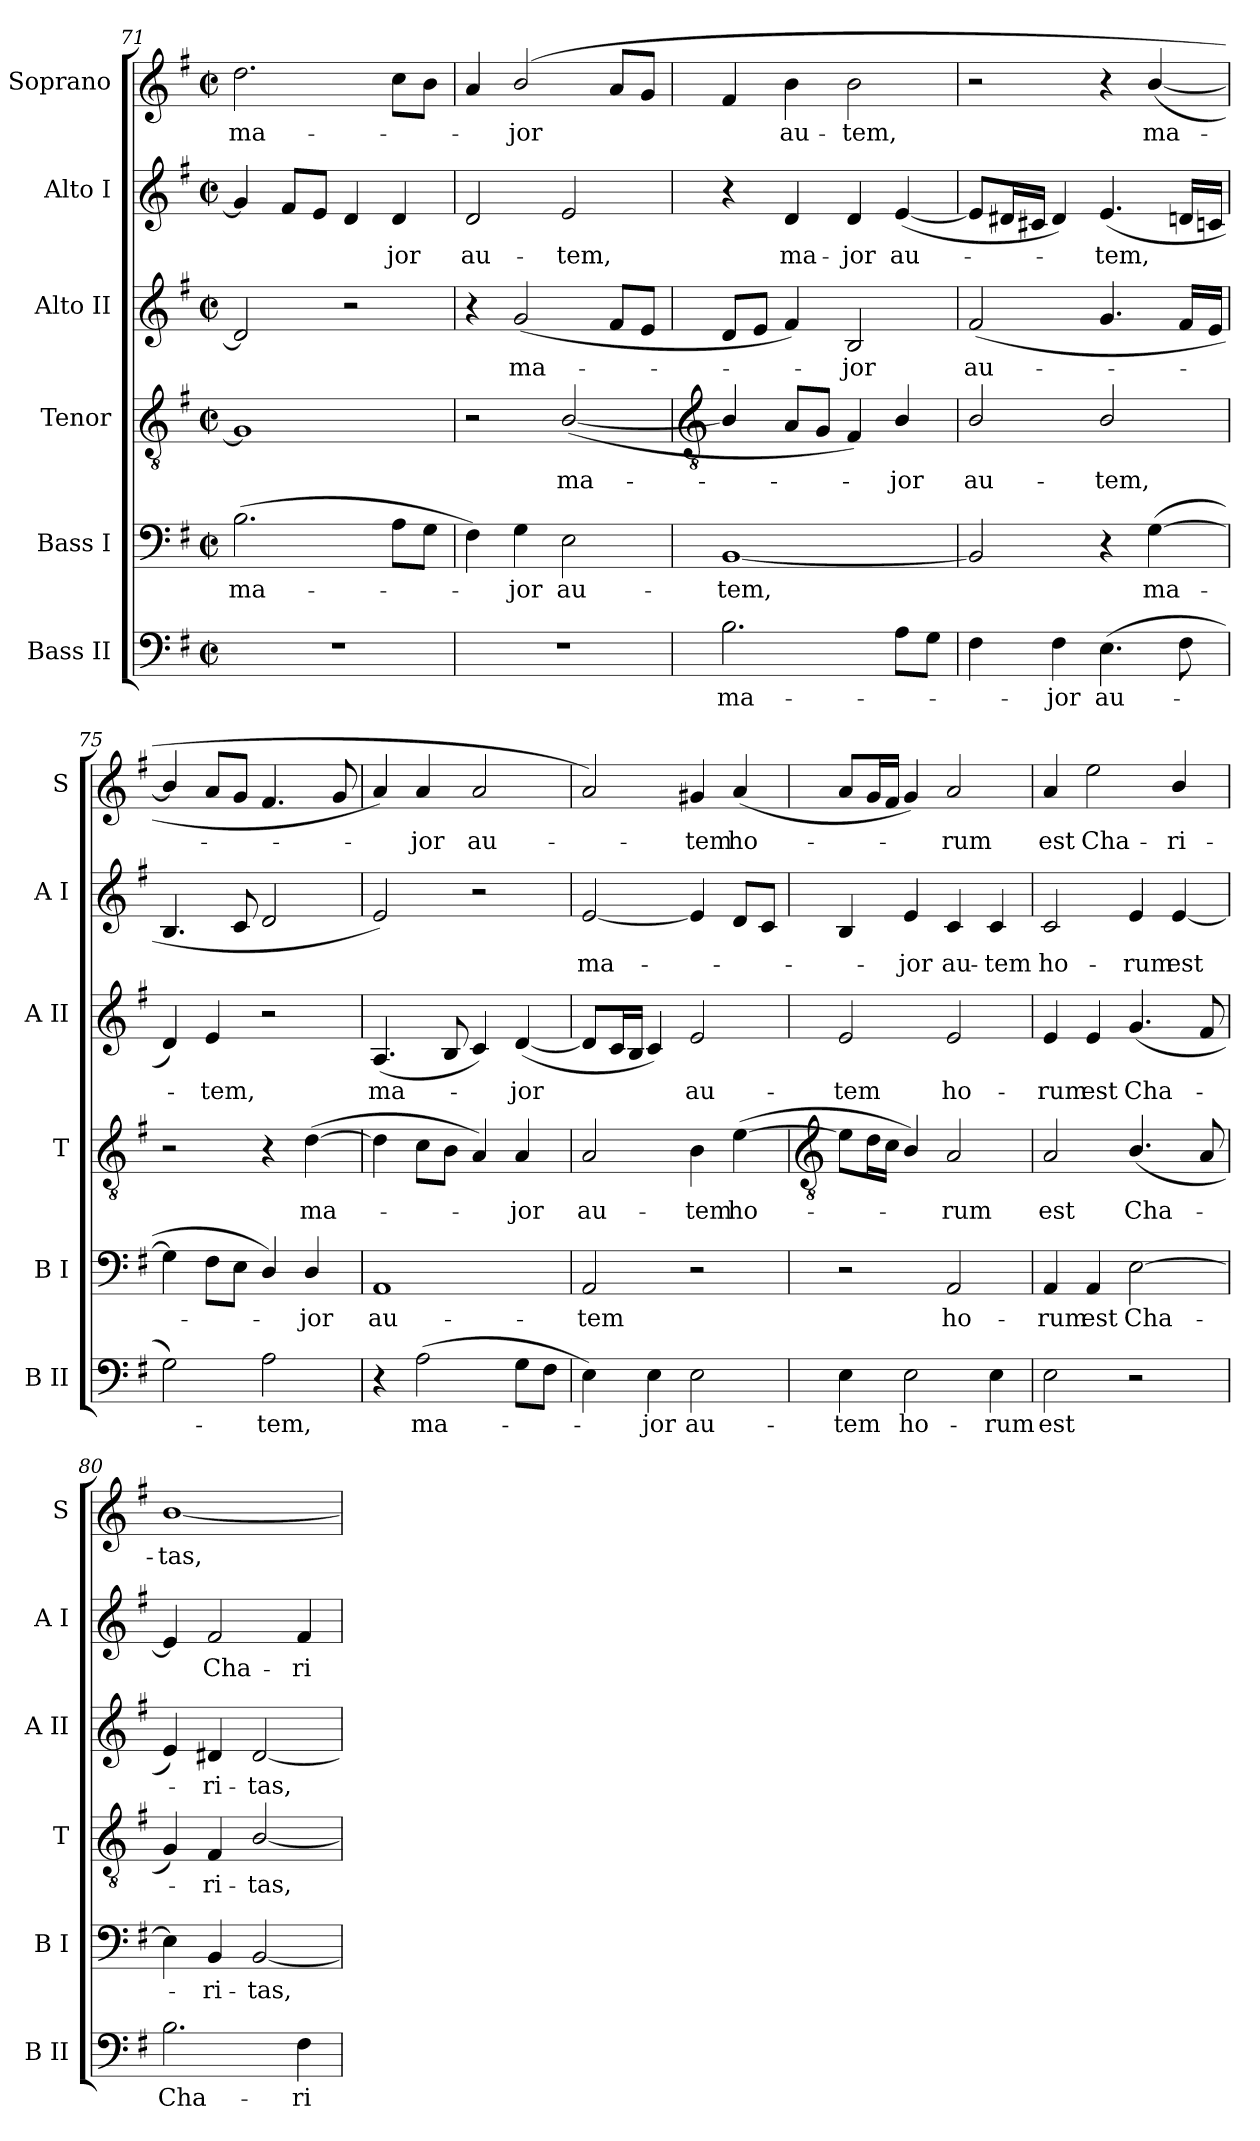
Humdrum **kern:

**kern	**text	**kern	**text	**kern	**text	**kern	**text	**kern	**text	**kern	**text
*part6	*part6	*part5	*part5	*part4	*part4	*part3	*part3	*part2	*part2	*part1	*part1
*staff6	*staff6	*staff5	*staff5	*staff4	*staff4	*staff3	*staff3	*staff2	*staff2	*staff1	*staff1
*I"Bass II	*	*I"Bass I	*	*I"Tenor	*	*I"Alto II	*	*I"Alto I	*	*I"Soprano	*
*I'B II	*	*I'B I	*	*I'T	*	*I'A II	*	*I'A I	*	*I'S	*
*clefF4	*	*clefF4	*	*clefGv2	*	*clefG2	*	*clefG2	*	*clefG2	*
*k[f#]	*	*k[f#]	*	*k[f#]	*	*k[f#]	*	*k[f#]	*	*k[f#]	*
*G:	*	*G:	*	*G:	*	*G:	*	*G:	*	*G:	*
*M2/2	*	*M2/2	*	*M2/2	*	*M2/2	*	*M2/2	*	*M2/2	*
*met(c|)	*	*met(c|)	*	*met(c|)	*	*met(c|)	*	*met(c|)	*	*met(c|)	*
=71	=71	=71	=71	=71	=71	=71	=71	=71	=71	=71	=71
!	!	!	!LO:LY:b	!	!	!	!	!	!	!	!LO:LY:b
1r	.	(>2.B	ma-	1G]	.	2d]	.	4g]	.	2.dd	ma-
.	.	.	.	.	.	.	.	8f#L	.	.	.
.	.	.	.	.	.	.	.	8eJ	.	.	.
.	.	.	.	.	.	2r	.	4d	.	.	.
!	!	!	!	!	!	!	!	!	!LO:LY:b	!	!
.	.	8AL	.	.	.	.	.	4d	jor	8ccL	.
.	.	8GJ	.	.	.	.	.	.	.	8bJ	.
=72	=72	=72	=72	=72	=72	=72	=72	=72	=72	=72	=72
!	!	!	!	!	!	!	!	!	!LO:LY:b	!	!
1r	.	4F#)	.	2r	.	4r	.	2d	au-	4a	.
!	!	!	!LO:LY:b	!	!	!	!LO:LY:b	!	!	!	!LO:LY:b
.	.	4G	jor	.	.	(<2g	ma-	.	.	(<2b/	jor
!	!	!	!LO:LY:b	!	!LO:LY:b	!	!	!	!LO:LY:b	!	!
.	.	2E	au-	(<[2B/	ma-	.	.	2e	-tem,	.	.
.	.	.	.	.	.	8f#L	.	.	.	8aL	.
.	.	.	.	.	.	8eJ	.	.	.	8gJ	.
!!LO:LB:g=z
=73	=73	=73	=73	=73	=73	=73	=73	=73	=73	=73	=73
*	*	*	*	*clefGv2	*	*	*	*	*	*	*
!	!LO:LY:b	!	!LO:LY:b	!	!	!	!	!	!	!	!
2.B	ma-	[1BB	-tem,	4B/]	.	8dL	.	4r	.	4f#	.
.	.	.	.	.	.	8eJ	.	.	.	.	.
!	!	!	!	!	!	!	!	!	!LO:LY:b	!	!LO:LY:b
.	.	.	.	8AL	.	4f#)	.	4d	ma-	4b	au-
.	.	.	.	8GJ	.	.	.	.	.	.	.
!	!	!	!	!	!	!	!LO:LY:b	!	!LO:LY:b	!	!LO:LY:b
.	.	.	.	4F#)	.	2B	jor	4d	-jor	2b	-tem,
!	!	!	!	!	!LO:LY:b	!	!	!	!LO:LY:b	!	!
8AL	.	.	.	4B/	jor	.	.	(<[4e	au-	.	.
8GJ	.	.	.	.	.	.	.	.	.	.	.
=74	=74	=74	=74	=74	=74	=74	=74	=74	=74	=74	=74
!	!	!	!	!	!LO:LY:b	!	!LO:LY:b	!	!	!	!
4F#	.	2BB]	.	2B/	au-	(<2f#	au-	8eL]	.	2r	.
.	.	.	.	.	.	.	.	16d#XL	.	.	.
.	.	.	.	.	.	.	.	16c#XJJ	.	.	.
!	!LO:LY:b	!	!	!	!	!	!	!	!	!	!
4F#	jor	.	.	.	.	.	.	4d#)	.	.	.
!	!LO:LY:b	!	!	!	!LO:LY:b	!	!	!	!LO:LY:b	!	!
(>4.E	au-	4r	.	2B/	-tem,	4.g	.	(<4.e	tem,	4r	.
!	!	!	!LO:LY:b	!	!	!	!	!	!	!	!LO:LY:b
.	.	(>[4G	ma-	.	.	.	.	.	.	(<[4b/	ma-
8F#	.	.	.	.	.	16f#LL	.	16dnLL	.	.	.
.	.	.	.	.	.	16eJJ	.	16cnJJ	.	.	.
=75	=75	=75	=75	=75	=75	=75	=75	=75	=75	=75	=75
2G)	.	4G]	.	2r	.	4d)	.	4.B	.	4b/]	.
!	!	!	!	!	!	!	!LO:LY:b	!	!	!	!
.	.	8F#L	.	.	.	4e	tem,	.	.	8aL	.
.	.	8EJ	.	.	.	.	.	8c	.	8gJ	.
!	!LO:LY:b	!	!	!	!	!	!	!	!	!	!
2A	tem,	4D/)	.	4r	.	2r	.	2d	.	4.f#	.
!	!	!	!LO:LY:b	!	!LO:LY:b	!	!	!	!	!	!
.	.	4D/	jor	(>[4d	ma-	.	.	.	.	.	.
.	.	.	.	.	.	.	.	.	.	8g	.
=76	=76	=76	=76	=76	=76	=76	=76	=76	=76	=76	=76
!	!	!	!LO:LY:b	!	!	!	!LO:LY:b	!	!	!	!
4r	.	1AA	au-	4d]	.	(<4.A	ma-	2e)	.	4a)	.
!	!LO:LY:b	!	!	!	!	!	!	!	!	!	!LO:LY:b
(>2A	ma-	.	.	8cL	.	.	.	.	.	4a	jor
.	.	.	.	8BJ	.	8B	.	.	.	.	.
!	!	!	!	!	!	!	!	!	!	!	!LO:LY:b
.	.	.	.	4A)	.	4c)	.	2r	.	2a	au-
!	!	!	!	!	!LO:LY:b	!	!LO:LY:b	!	!	!	!
8GL	.	.	.	4A	jor	(<[4d	jor	.	.	.	.
8F#J	.	.	.	.	.	.	.	.	.	.	.
=77	=77	=77	=77	=77	=77	=77	=77	=77	=77	=77	=77
!	!	!	!LO:LY:b	!	!LO:LY:b	!	!	!	!LO:LY:b	!	!
4E)	.	2AA	-tem	2A	au-	8dL]	.	[2e	ma-	2a)	.
.	.	.	.	.	.	16cL	.	.	.	.	.
.	.	.	.	.	.	16BJJ	.	.	.	.	.
!	!LO:LY:b	!	!	!	!	!	!	!	!	!	!
4E	jor	.	.	.	.	4c)	.	.	.	.	.
!	!LO:LY:b	!	!	!	!LO:LY:b	!	!LO:LY:b	!	!	!	!LO:LY:b
2E	au-	2r	.	4B	-tem	2e	au-	4e]	.	4g#X	tem
!	!	!	!	!	!LO:LY:b	!	!	!	!	!	!LO:LY:b
.	.	.	.	(>[4e	ho-	.	.	8dL	.	(<4a	ho-
.	.	.	.	.	.	.	.	8cJ	.	.	.
!!LO:LB:g=z
=78	=78	=78	=78	=78	=78	=78	=78	=78	=78	=78	=78
*	*	*	*	*clefGv2	*	*	*	*	*	*	*
!	!LO:LY:b	!	!	!	!	!	!LO:LY:b	!	!	!	!
4E	-tem	2r	.	8eL]	.	2e	-tem	4B	.	8aL	.
.	.	.	.	16dL	.	.	.	.	.	16gL	.
.	.	.	.	16cJJ	.	.	.	.	.	16f#JJ	.
!	!LO:LY:b	!	!	!	!	!	!	!	!LO:LY:b	!	!
2E	ho-	.	.	4B/)	.	.	.	4e	jor	4g)	.
!	!	!	!LO:LY:b	!	!LO:LY:b	!	!LO:LY:b	!	!LO:LY:b	!	!LO:LY:b
.	.	2AA	ho-	2A	rum	2e	ho-	4c	au-	2a	rum
!	!LO:LY:b	!	!	!	!	!	!	!	!LO:LY:b	!	!
4E	-rum	.	.	.	.	.	.	4c	-tem	.	.
=79	=79	=79	=79	=79	=79	=79	=79	=79	=79	=79	=79
!	!LO:LY:b	!	!LO:LY:b	!	!LO:LY:b	!	!LO:LY:b	!	!LO:LY:b	!	!LO:LY:b
2E	est	4AA	-rum	2A	est	4e	-rum	2c	ho-	4a	est
!	!	!	!LO:LY:b	!	!	!	!LO:LY:b	!	!	!	!LO:LY:b
.	.	4AA	est	.	.	4e	est	.	.	2ee	Cha-
!	!	!	!LO:LY:b	!	!LO:LY:b	!	!LO:LY:b	!	!LO:LY:b	!	!
2r	.	[2E	Cha-	(<4.B/	Cha-	(<4.g	Cha-	4e	-rum	.	.
!	!	!	!	!	!	!	!	!	!LO:LY:b	!	!LO:LY:b
.	.	.	.	.	.	.	.	[4e	est	4b/	-ri-
.	.	.	.	8A	.	8f#	.	.	.	.	.
=80	=80	=80	=80	=80	=80	=80	=80	=80	=80	=80	=80
!	!LO:LY:b	!	!	!	!	!	!	!	!	!	!LO:LY:b
2.B	Cha-	4E]	.	4G)	.	4e)	.	4e]	.	[1b/	-tas,
!	!	!	!LO:LY:b	!	!LO:LY:b	!	!LO:LY:b	!	!LO:LY:b	!	!
.	.	4BB	ri-	4F#	ri-	4d#X	ri-	2f#	Cha-	.	.
!	!	!	!LO:LY:b	!	!LO:LY:b	!	!LO:LY:b	!	!	!	!
.	.	[2BB	-tas,	[2B/	-tas,	[2d#	-tas,	.	.	.	.
!	!LO:LY:b	!	!	!	!	!	!	!	!LO:LY:b	!	!
4F#	-ri-	.	.	.	.	.	.	4f#	-ri-	.	.
=	=	=	=	=	=	=	=	=	=	=	=
*-	*-	*-	*-	*-	*-	*-	*-	*-	*-	*-	*-
